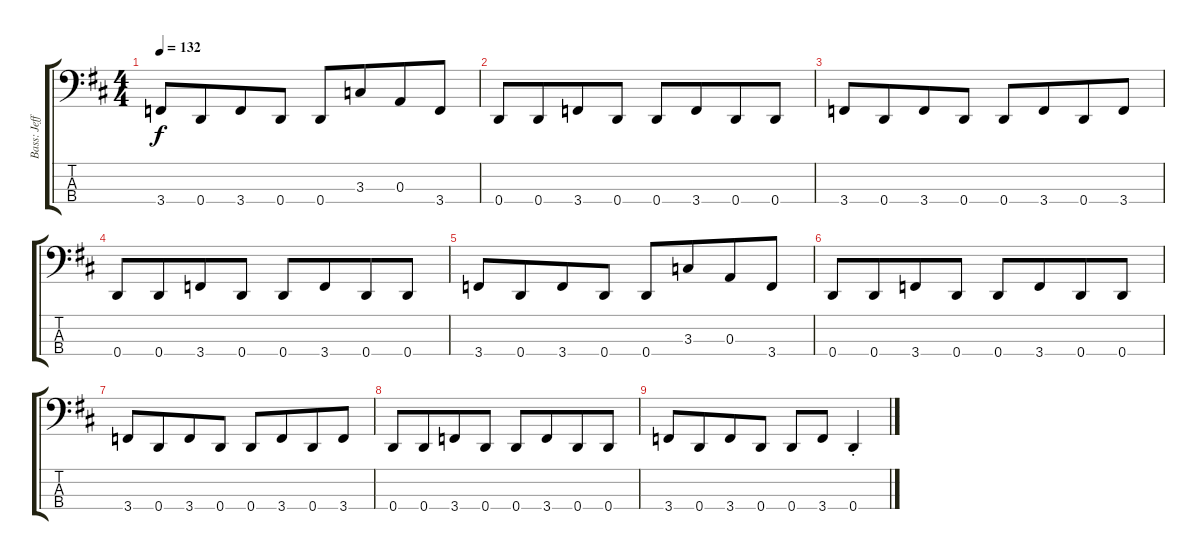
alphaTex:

\track ("Bass: Jeff" "Bass: Jeff") {instrument electricbassfinger}
\staff {score tabs}
\tuning (G2 D2 A1 D1) {hide}
\ts (4 4)
\tempo 132
\clef f4
\ks d
3.4.8{dy f} 0.4.8{beam merge} 3.4.8 0.4.8 0.4.8 3.3.8{beam merge} 0.3.8 3.4.8 |
0.4.8 0.4.8{beam merge} 3.4.8 0.4.8 0.4.8 3.4.8{beam merge} 0.4.8 0.4.8 |
3.4.8 0.4.8{beam merge} 3.4.8 0.4.8 0.4.8 3.4.8{beam merge} 0.4.8 3.4.8 |
0.4.8 0.4.8{beam merge} 3.4.8 0.4.8 0.4.8 3.4.8{beam merge} 0.4.8 0.4.8 |
3.4.8 0.4.8{beam merge} 3.4.8 0.4.8 0.4.8 3.3.8{beam merge} 0.3.8 3.4.8 |
0.4.8 0.4.8{beam merge} 3.4.8 0.4.8 0.4.8 3.4.8{beam merge} 0.4.8 0.4.8 |
3.4.8 0.4.8{beam merge} 3.4.8 0.4.8 0.4.8 3.4.8{beam merge} 0.4.8 3.4.8 |
0.4.8 0.4.8{beam merge} 3.4.8 0.4.8 0.4.8 3.4.8{beam merge} 0.4.8 0.4.8 |
3.4.8 0.4.8{beam merge} 3.4.8 0.4.8 0.4.8 3.4.8{beam merge} 0.4{st}.4
